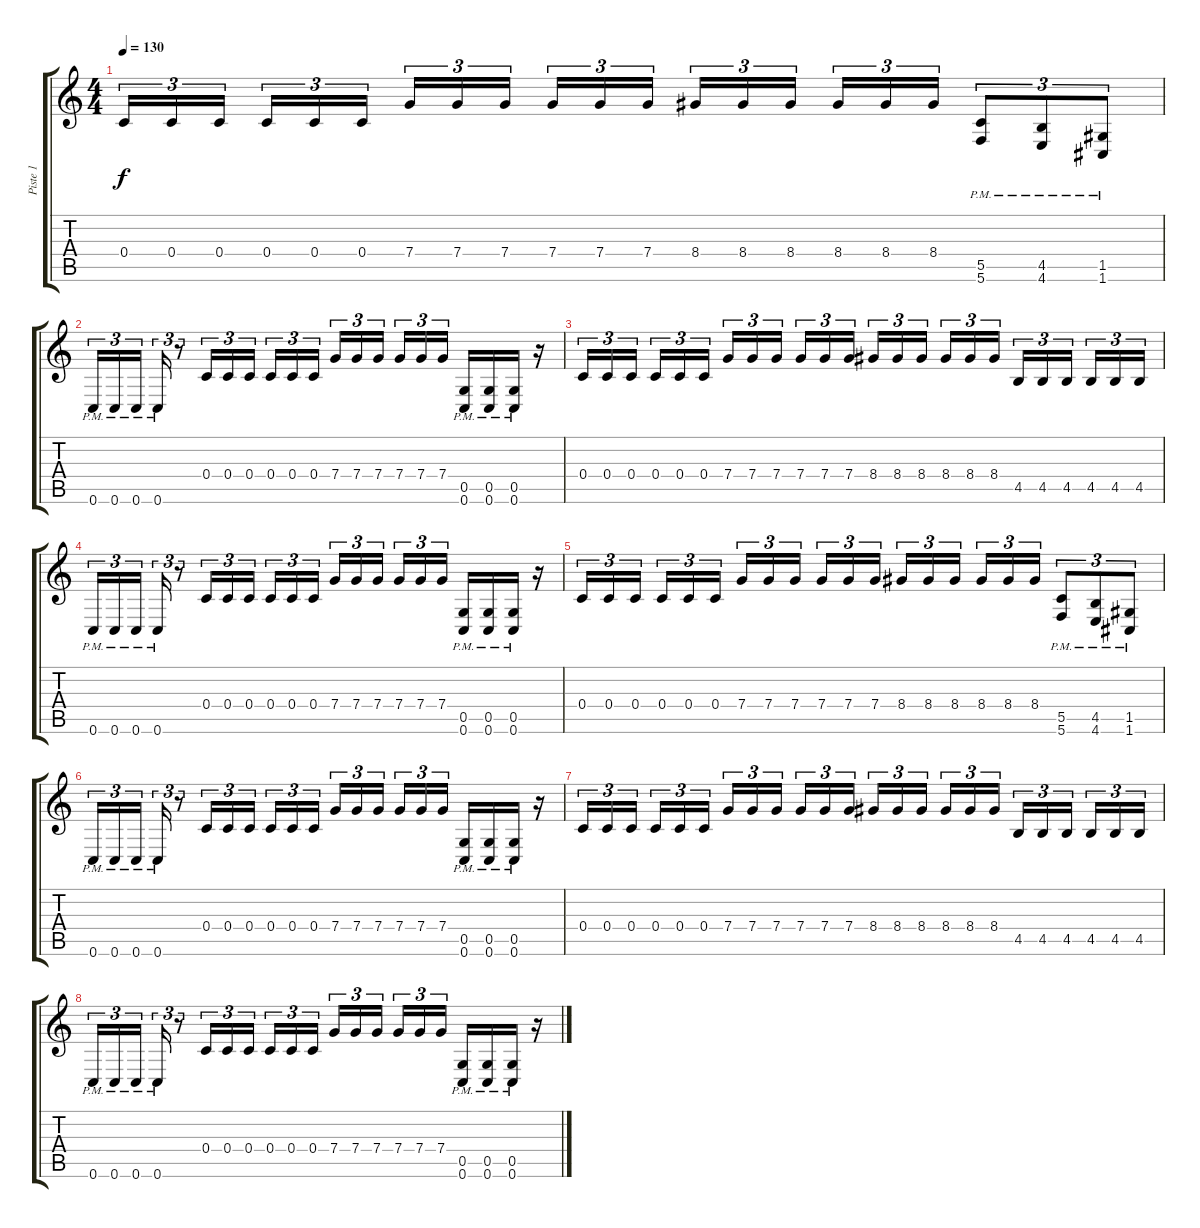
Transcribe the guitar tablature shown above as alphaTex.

\track ("Piste 1" "Piste 1") {instrument distortionguitar}
\staff {score tabs}
\tuning (D4 A3 F3 C3 G2 C2) {hide}
\ts (4 4)
\tempo 130
\clef g2
\ks c
0.4.16{tu (3 2) dy f} 0.4.16{tu (3 2)} 0.4.16{tu (3 2) beam splitsecondary} 0.4.16{tu (3 2)} 0.4.16{tu (3 2)} 0.4.16{tu (3 2)} 7.4.16{tu (3 2)} 7.4.16{tu (3 2)} 7.4.16{tu (3 2) beam splitsecondary} 7.4.16{tu (3 2)} 7.4.16{tu (3 2)} 7.4.16{tu (3 2)} 8.4.16{tu (3 2)} 8.4.16{tu (3 2)} 8.4.16{tu (3 2) beam splitsecondary} 8.4.16{tu (3 2)} 8.4.16{tu (3 2)} 8.4.16{tu (3 2)} (5.5{pm} 5.6{pm}).8{tu (3 2)} (4.5{pm} 4.6{pm}).8{tu (3 2)} (1.5{pm} 1.6{pm}).8{tu (3 2)} |
0.6{pm}.16{tu (3 2)} 0.6{pm}.16{tu (3 2)} 0.6{pm}.16{tu (3 2) beam splitsecondary} 0.6{pm}.16{tu (3 2)} r.8{tu (3 2)} 0.4.16{tu (3 2)} 0.4.16{tu (3 2)} 0.4.16{tu (3 2) beam splitsecondary} 0.4.16{tu (3 2)} 0.4.16{tu (3 2)} 0.4.16{tu (3 2)} 7.4.16{tu (3 2)} 7.4.16{tu (3 2)} 7.4.16{tu (3 2) beam splitsecondary} 7.4.16{tu (3 2)} 7.4.16{tu (3 2)} 7.4.16{tu (3 2)} (0.5{pm} 0.6{pm}).16 (0.5{pm} 0.6{pm}).16 (0.5{pm} 0.6{pm}).16 r.16 |
0.4.16{tu (3 2)} 0.4.16{tu (3 2)} 0.4.16{tu (3 2) beam splitsecondary} 0.4.16{tu (3 2)} 0.4.16{tu (3 2)} 0.4.16{tu (3 2)} 7.4.16{tu (3 2)} 7.4.16{tu (3 2)} 7.4.16{tu (3 2) beam splitsecondary} 7.4.16{tu (3 2)} 7.4.16{tu (3 2)} 7.4.16{tu (3 2)} 8.4.16{tu (3 2)} 8.4.16{tu (3 2)} 8.4.16{tu (3 2) beam splitsecondary} 8.4.16{tu (3 2)} 8.4.16{tu (3 2)} 8.4.16{tu (3 2)} 4.5.16{tu (3 2)} 4.5.16{tu (3 2)} 4.5.16{tu (3 2) beam splitsecondary} 4.5.16{tu (3 2)} 4.5.16{tu (3 2)} 4.5.16{tu (3 2)} |
0.6{pm}.16{tu (3 2)} 0.6{pm}.16{tu (3 2)} 0.6{pm}.16{tu (3 2) beam splitsecondary} 0.6{pm}.16{tu (3 2)} r.8{tu (3 2)} 0.4.16{tu (3 2)} 0.4.16{tu (3 2)} 0.4.16{tu (3 2) beam splitsecondary} 0.4.16{tu (3 2)} 0.4.16{tu (3 2)} 0.4.16{tu (3 2)} 7.4.16{tu (3 2)} 7.4.16{tu (3 2)} 7.4.16{tu (3 2) beam splitsecondary} 7.4.16{tu (3 2)} 7.4.16{tu (3 2)} 7.4.16{tu (3 2)} (0.5{pm} 0.6{pm}).16 (0.5{pm} 0.6{pm}).16 (0.5{pm} 0.6{pm}).16 r.16 |
0.4.16{tu (3 2)} 0.4.16{tu (3 2)} 0.4.16{tu (3 2) beam splitsecondary} 0.4.16{tu (3 2)} 0.4.16{tu (3 2)} 0.4.16{tu (3 2)} 7.4.16{tu (3 2)} 7.4.16{tu (3 2)} 7.4.16{tu (3 2) beam splitsecondary} 7.4.16{tu (3 2)} 7.4.16{tu (3 2)} 7.4.16{tu (3 2)} 8.4.16{tu (3 2)} 8.4.16{tu (3 2)} 8.4.16{tu (3 2) beam splitsecondary} 8.4.16{tu (3 2)} 8.4.16{tu (3 2)} 8.4.16{tu (3 2)} (5.5{pm} 5.6{pm}).8{tu (3 2)} (4.5{pm} 4.6{pm}).8{tu (3 2)} (1.5{pm} 1.6{pm}).8{tu (3 2)} |
0.6{pm}.16{tu (3 2)} 0.6{pm}.16{tu (3 2)} 0.6{pm}.16{tu (3 2) beam splitsecondary} 0.6{pm}.16{tu (3 2)} r.8{tu (3 2)} 0.4.16{tu (3 2)} 0.4.16{tu (3 2)} 0.4.16{tu (3 2) beam splitsecondary} 0.4.16{tu (3 2)} 0.4.16{tu (3 2)} 0.4.16{tu (3 2)} 7.4.16{tu (3 2)} 7.4.16{tu (3 2)} 7.4.16{tu (3 2) beam splitsecondary} 7.4.16{tu (3 2)} 7.4.16{tu (3 2)} 7.4.16{tu (3 2)} (0.5{pm} 0.6{pm}).16 (0.5{pm} 0.6{pm}).16 (0.5{pm} 0.6{pm}).16 r.16 |
0.4.16{tu (3 2)} 0.4.16{tu (3 2)} 0.4.16{tu (3 2) beam splitsecondary} 0.4.16{tu (3 2)} 0.4.16{tu (3 2)} 0.4.16{tu (3 2)} 7.4.16{tu (3 2)} 7.4.16{tu (3 2)} 7.4.16{tu (3 2) beam splitsecondary} 7.4.16{tu (3 2)} 7.4.16{tu (3 2)} 7.4.16{tu (3 2)} 8.4.16{tu (3 2)} 8.4.16{tu (3 2)} 8.4.16{tu (3 2) beam splitsecondary} 8.4.16{tu (3 2)} 8.4.16{tu (3 2)} 8.4.16{tu (3 2)} 4.5.16{tu (3 2)} 4.5.16{tu (3 2)} 4.5.16{tu (3 2) beam splitsecondary} 4.5.16{tu (3 2)} 4.5.16{tu (3 2)} 4.5.16{tu (3 2)} |
0.6{pm}.16{tu (3 2)} 0.6{pm}.16{tu (3 2)} 0.6{pm}.16{tu (3 2) beam splitsecondary} 0.6{pm}.16{tu (3 2)} r.8{tu (3 2)} 0.4.16{tu (3 2)} 0.4.16{tu (3 2)} 0.4.16{tu (3 2) beam splitsecondary} 0.4.16{tu (3 2)} 0.4.16{tu (3 2)} 0.4.16{tu (3 2)} 7.4.16{tu (3 2)} 7.4.16{tu (3 2)} 7.4.16{tu (3 2) beam splitsecondary} 7.4.16{tu (3 2)} 7.4.16{tu (3 2)} 7.4.16{tu (3 2)} (0.5{pm} 0.6{pm}).16 (0.5{pm} 0.6{pm}).16 (0.5{pm} 0.6{pm}).16 r.16
